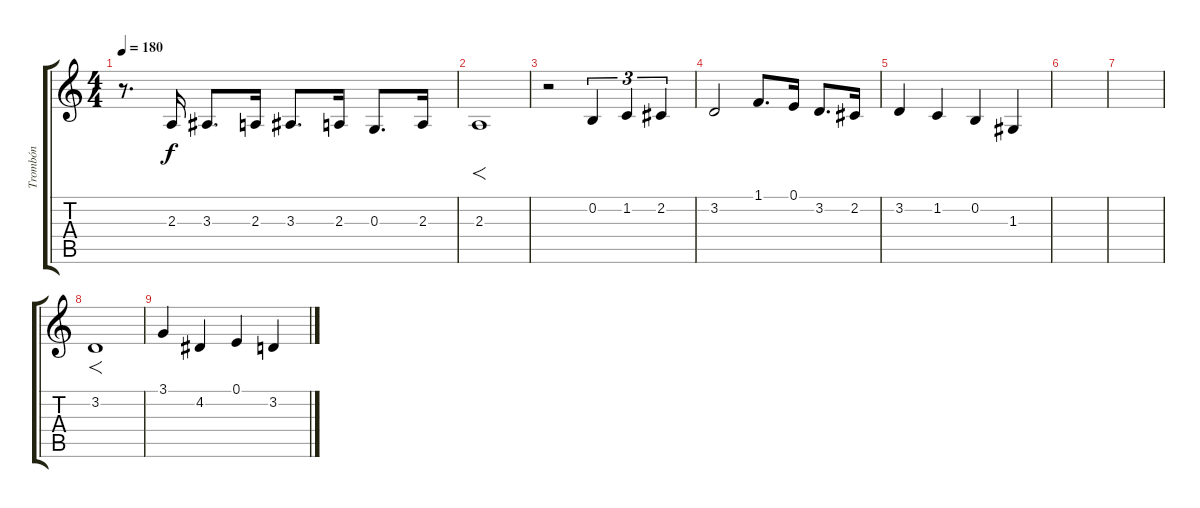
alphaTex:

\track ("Trombón" "Trombón") {instrument trombone}
\staff {score tabs}
\tuning (E4 B3 G3 D3 A2 E2) {hide}
\ts (4 4)
\tempo 180
\clef g2
\ks c
r.8{d dy f} 2.3.16 3.3.8{d} 2.3.16 3.3.8{d} 2.3.16 0.3.8{d} 2.3.16 |
2.3.1{f} |
r.2 0.2.4{tu (3 2)} 1.2.4{tu (3 2)} 2.2.4{tu (3 2)} |
3.2.2 1.1.8{d} 0.1.16 3.2.8{d} 2.2.16 |
3.2.4 1.2.4 0.2.4 1.3.4 |
|
|
3.2.1{f} |
3.1.4 4.2.4 0.1.4 3.2.4
